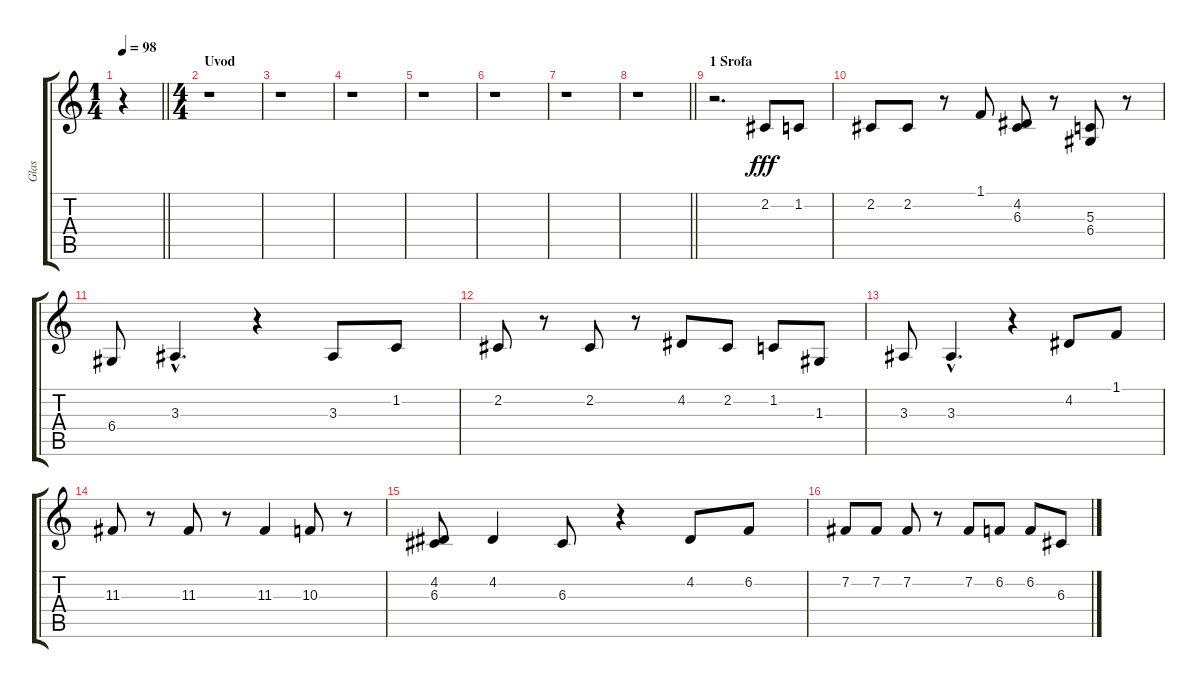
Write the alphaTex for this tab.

\track ("Glas" "Glas") {instrument flute}
\staff {score tabs}
\tuning (E4 B3 G3 D3 A2 E2) {hide}
\ts (1 4)
\tempo 98
\clef g2
\barLineRight lightlight
\ks c
r.4{dy fff instrument flute} |
\ts (4 4)
\section ("" "Uvod")
r.1 |
r.1 |
r.1 |
r.1 |
r.1 |
r.1 |
\barLineRight lightlight
r.1 |
\section ("" "1 Srofa")
r.2{d} 2.2.8 1.2.8 |
2.2.8 2.2.8 r.8 1.1.8 (4.2 6.3).8 r.8 (5.3 6.4).8 r.8 |
6.4.8 3.3{hac}.4{d} r.4 3.3.8 1.2.8 |
2.2.8 r.8 2.2.8 r.8 4.2.8 2.2.8 1.2.8 1.3.8 |
3.3.8 3.3{hac}.4{d} r.4 4.2.8 1.1.8 |
11.3.8 r.8 11.3.8 r.8 11.3.4 10.3.8 r.8 |
(4.2 6.3).8 4.2.4 6.3.8 r.4 4.2.8 6.2.8 |
7.2.8 7.2.8 7.2.8 r.8 7.2.8 6.2.8 6.2.8 6.3.8
